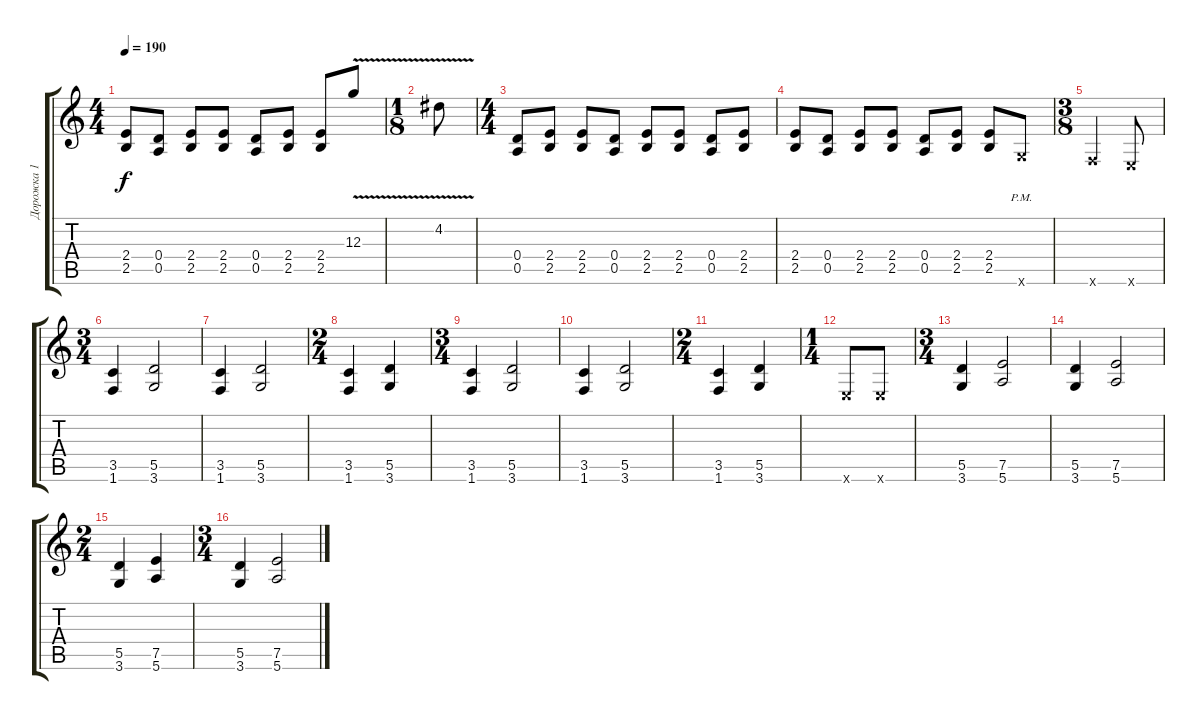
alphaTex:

\track ("Дорожка 1" "Дорожка 1") {instrument distortionguitar}
\staff {score tabs}
\tuning (E4 B3 G3 D3 A2 E2) {hide}
\ts (4 4)
\tempo 190
\clef g2
\ks c
(2.4 2.5).8{dy f} (0.4 0.5).8 (2.4 2.5).8 (2.4 2.5).8 (0.4 0.5).8 (2.4 2.5).8 (2.4 2.5).8 12.3{v}.8 |
\ts (1 8)
4.2{v}.8 |
\ts (4 4)
(0.4 0.5).8 (2.4 2.5).8 (2.4 2.5).8 (0.4 0.5).8 (2.4 2.5).8 (2.4 2.5).8 (0.4 0.5).8 (2.4 2.5).8 |
(2.4 2.5).8 (0.4 0.5).8 (2.4 2.5).8 (2.4 2.5).8 (0.4 0.5).8 (2.4 2.5).8 (2.4 2.5).8 3.6{pm x}.8 |
\ts (3 8)
1.6{x}.4 0.6{x}.8 |
\ts (3 4)
(3.5 1.6).4 (5.5 3.6).2 |
(3.5 1.6).4 (5.5 3.6).2 |
\ts (2 4)
(3.5 1.6).4 (5.5 3.6).4 |
\ts (3 4)
(3.5 1.6).4 (5.5 3.6).2 |
(3.5 1.6).4 (5.5 3.6).2 |
\ts (2 4)
(3.5 1.6).4 (5.5 3.6).4 |
\ts (1 4)
0.6{x}.8 0.6{x}.8 |
\ts (3 4)
(5.5 3.6).4 (7.5 5.6).2 |
(5.5 3.6).4 (7.5 5.6).2 |
\ts (2 4)
(5.5 3.6).4 (7.5 5.6).4 |
\ts (3 4)
(5.5 3.6).4 (7.5 5.6).2
